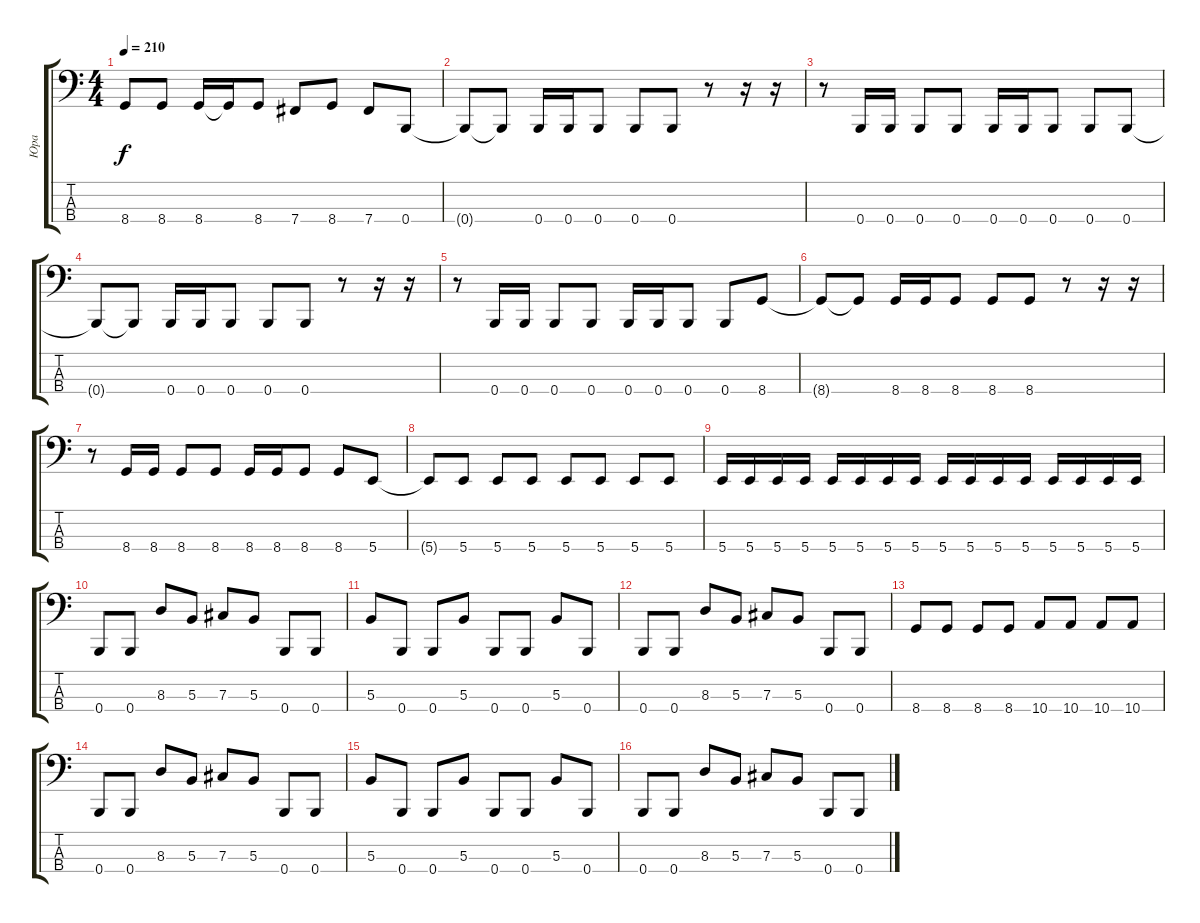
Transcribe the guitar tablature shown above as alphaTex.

\track ("Юра" "Юра") {instrument acousticbass}
\staff {score tabs}
\tuning (E2 B1 Gb1 B0) {hide}
\ts (4 4)
\tempo 210
\clef f4
\ks c
8.4{t}.8{dy f} 8.4.8 8.4.16 8.4{t}.16 8.4.8 7.4.8 8.4.8 7.4.8 0.4.8 |
0.4{t}.8 0.4{t}.8 0.4.16 0.4.16 0.4.8 0.4.8 0.4.8 r.8 r.16 r.16 |
r.8 0.4.16 0.4.16 0.4.8 0.4.8 0.4.16 0.4.16 0.4.8 0.4.8 0.4.8 |
0.4{t}.8 0.4{t}.8 0.4.16 0.4.16 0.4.8 0.4.8 0.4.8 r.8 r.16 r.16 |
r.8 0.4.16 0.4.16 0.4.8 0.4.8 0.4.16 0.4.16 0.4.8 0.4.8 8.4.8 |
8.4{t}.8 8.4{t}.8 8.4.16 8.4.16 8.4.8 8.4.8 8.4.8 r.8 r.16 r.16 |
r.8 8.4.16 8.4.16 8.4.8 8.4.8 8.4.16 8.4.16 8.4.8 8.4.8 5.4.8 |
5.4{t}.8 5.4.8 5.4.8 5.4.8 5.4.8 5.4.8 5.4.8 5.4.8 |
5.4.16 5.4.16 5.4.16 5.4.16 5.4.16 5.4.16 5.4.16 5.4.16 5.4.16 5.4.16 5.4.16 5.4.16 5.4.16 5.4.16 5.4.16 5.4.16 |
0.4.8 0.4.8 8.3.8 5.3.8 7.3.8 5.3.8 0.4.8 0.4.8 |
5.3.8 0.4.8 0.4.8 5.3.8 0.4.8 0.4.8 5.3.8 0.4.8 |
0.4.8 0.4.8 8.3.8 5.3.8 7.3.8 5.3.8 0.4.8 0.4.8 |
8.4.8 8.4.8 8.4.8 8.4.8 10.4.8 10.4.8 10.4.8 10.4.8 |
0.4.8 0.4.8 8.3.8 5.3.8 7.3.8 5.3.8 0.4.8 0.4.8 |
5.3.8 0.4.8 0.4.8 5.3.8 0.4.8 0.4.8 5.3.8 0.4.8 |
0.4.8 0.4.8 8.3.8 5.3.8 7.3.8 5.3.8 0.4.8 0.4.8
